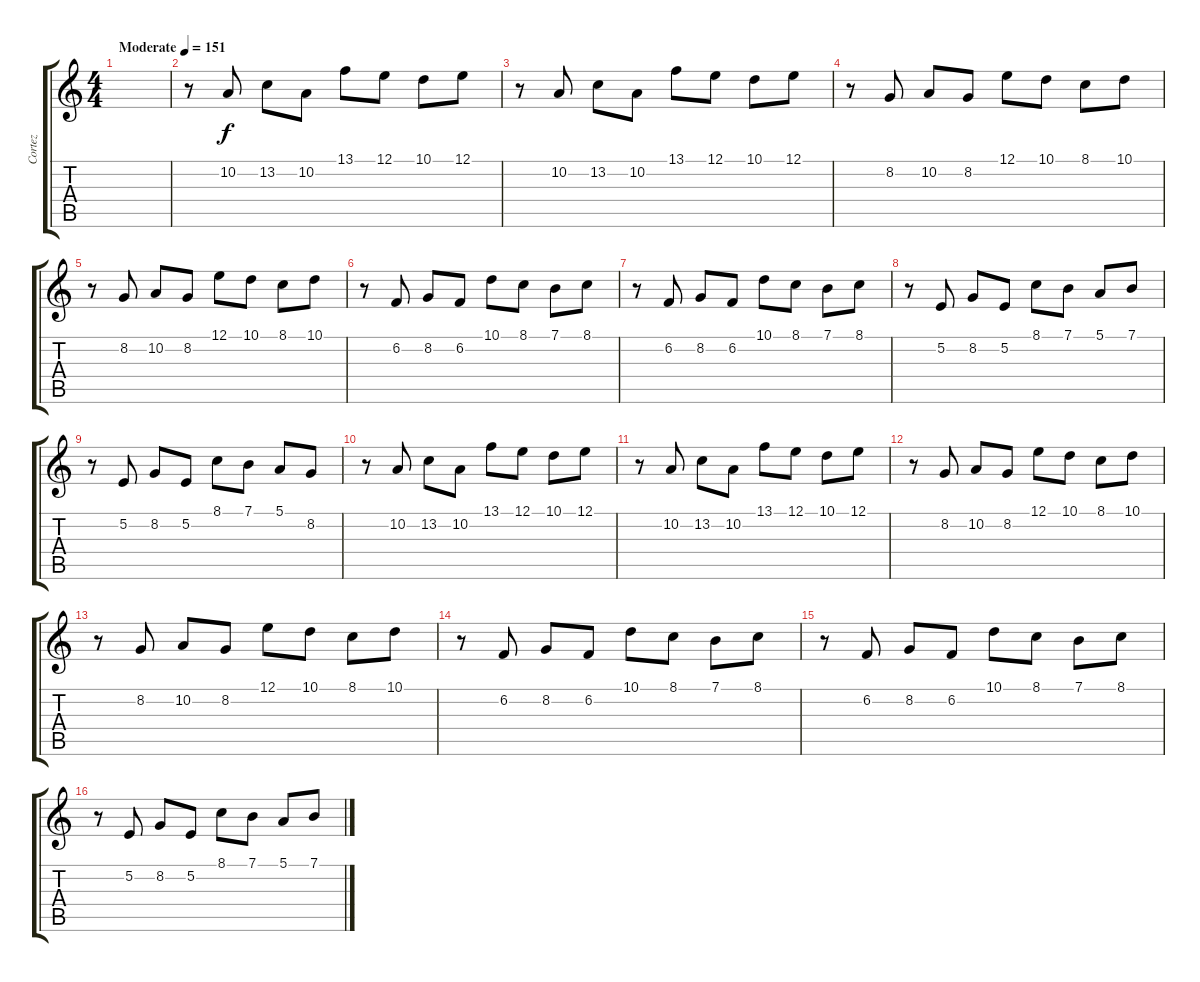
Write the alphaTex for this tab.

\track ("Cortez" "Cortez") {instrument pizzicatostrings}
\staff {score tabs}
\tuning (E4 B3 G3 D3 A2 E2) {hide}
\ts (4 4)
\tempo (151 "Moderate")
\clef g2
\ks c
|
r.8 10.2.8 13.2.8 10.2.8 13.1.8 12.1.8 10.1.8 12.1.8 |
r.8 10.2.8 13.2.8 10.2.8 13.1.8 12.1.8 10.1.8 12.1.8 |
r.8 8.2.8 10.2.8 8.2.8 12.1.8 10.1.8 8.1.8 10.1.8 |
r.8 8.2.8 10.2.8 8.2.8 12.1.8 10.1.8 8.1.8 10.1.8 |
r.8 6.2.8 8.2.8 6.2.8 10.1.8 8.1.8 7.1.8 8.1.8 |
r.8 6.2.8 8.2.8 6.2.8 10.1.8 8.1.8 7.1.8 8.1.8 |
r.8 5.2.8 8.2.8 5.2.8 8.1.8 7.1.8 5.1.8 7.1.8 |
r.8 5.2.8 8.2.8 5.2.8 8.1.8 7.1.8 5.1.8 8.2.8 |
r.8 10.2.8 13.2.8 10.2.8 13.1.8 12.1.8 10.1.8 12.1.8 |
r.8 10.2.8 13.2.8 10.2.8 13.1.8 12.1.8 10.1.8 12.1.8 |
r.8 8.2.8 10.2.8 8.2.8 12.1.8 10.1.8 8.1.8 10.1.8 |
r.8 8.2.8 10.2.8 8.2.8 12.1.8 10.1.8 8.1.8 10.1.8 |
r.8 6.2.8 8.2.8 6.2.8 10.1.8 8.1.8 7.1.8 8.1.8 |
r.8 6.2.8 8.2.8 6.2.8 10.1.8 8.1.8 7.1.8 8.1.8 |
r.8 5.2.8 8.2.8 5.2.8 8.1.8 7.1.8 5.1.8 7.1.8
